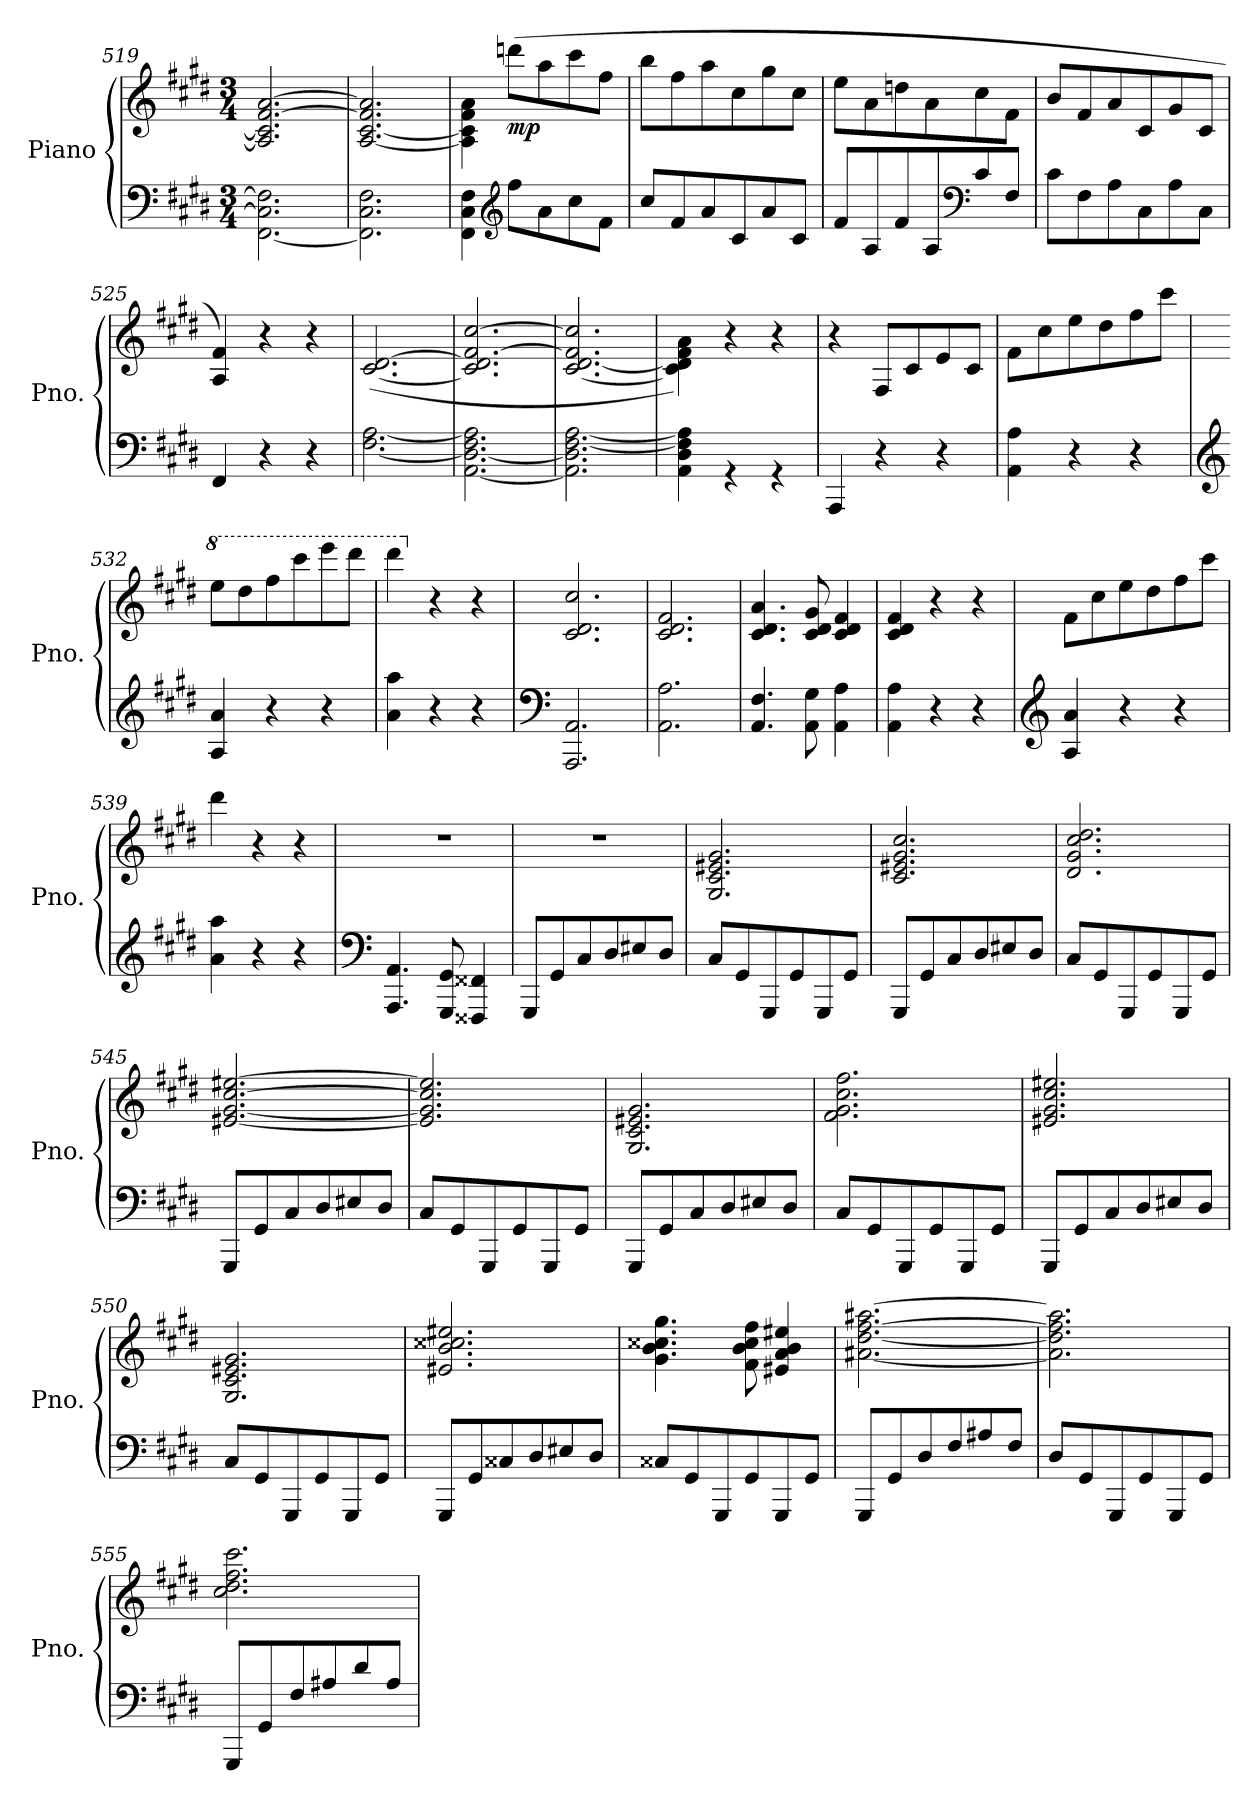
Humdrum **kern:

**kern	**kern	**dynam
*part1	*part1	*part1
*staff2	*staff1	*staff1/2
*I"Piano	*	*
*I'Pno.	*	*
*clefF4	*clefG2	*
*k[f#c#g#d#]	*k[f#c#g#d#]	*
*M3/4	*M3/4	*
=519	=519	=519
*^	*	*
2.ryy	[2.FF#\ 2.C#\] 2.F#\]	2.A/] 2.c#/] [2.f#/ [2.a/	.
=520	=520	=520	=520
2.ryy	2.FF#\] 2.C#\ 2.F#\	[2.A/ [2.c#/ 2.f#/] 2.a/]	.
=521	=521	=521	=521
*	*	*^	*
4ryy	4FF#\ 4C#\ 4F#\	4ryy	4A\] 4c#\] 4f#\ 4a\	.
*clefG2	*	*	*	*
!	!	!	!	!LO:DY:b
8ff#\L	2ryy	(>8dddn\L	2ryy	mp
8a\	.	8aa\	.	.
8cc#\	.	8ccc#\	.	.
8f#\J	.	8ff#\J	.	.
*v	*v	*	*	*
*	*v	*v	*
!!LO:PB:g=z
=522	=522	=522
8cc#/L	8bb\L	.
8f#/	8ff#\	.
8a/	8aa\	.
8c#/	8cc#\	.
8a/	8gg#\	.
8c#/J	8cc#\J	.
=523	=523	=523
8f#/L	8ee\L	.
8A/	8a\	.
8f#/	8ddn\	.
8A/	8a\	.
*clefF4	*	*
8c#/	8cc#\	.
8F#/J	8f#\J	.
=524	=524	=524
8c#\L	8b/L	.
8F#\	8f#/	.
8A\	8a/	.
8C#\	8c#/	.
8A\	8g#/	.
8C#\J	8c#/J	.
=525	=525	=525
4FF#/	4A/ 4f#/)	.
4r	4r	.
4r	4r	.
=526	=526	=526
*^	*	*
2.ryy	[2.F#\ [2.A\	([2.c#/ [2.d#/	.
=527	=527	=527	=527
2.ryy	[2.AA\ [2.D#\ 2.F#\] 2.A\]	2.c#/] 2.d#/] [2.f#/ [2.cc#/	.
=528	=528	=528	=528
2.ryy	2.AA\] 2.D#\] [2.F#\ [2.A\	[2.c#/ [2.d#/ 2.f#/] 2.cc#/]	.
=529	=529	=529	=529
*	*	*^	*
2.ryy	4AA\ 4D#\ 4F#\] 4A\]	4ryy	4c#\] 4d#\] 4f#\ 4a\)	.
.	4r	4r	2ryy	.
.	4r	4r	.	.
*v	*v	*	*	*
*	*v	*v	*
!!LO:LB:g=z
=530	=530	=530
4AAA/	4r	.
4r	8F#/L	.
.	8c#/	.
4r	8e/	.
.	8c#/J	.
=531	=531	=531
4AA\ 4A\	8f#\L	.
.	8cc#\	.
4r	8ee\	.
.	8dd#\	.
4r	8ff#\	.
.	8ccc#\J	.
=532	=532	=532
*clefG2	*	*
*	*8va	*
4A/ 4a/	8eee\L	.
.	8ddd#\	.
4r	8fff#\	.
.	8cccc#\	.
4r	8eeee\	.
.	8dddd#\J	.
=533	=533	=533
4a\ 4aa\	4dddd#\	.
*	*X8va	*
4r	4r	.
4r	4r	.
=534	=534	=534
*clefF4	*	*
2.AAA/ 2.AA/	2.c#/ 2.d#/ 2.cc#/	.
=535	=535	=535
2.AA\ 2.A\	2.c#/ 2.d#/ 2.f#/	.
=536	=536	=536
4.AA/ 4.F#/	4.c#/ 4.d#/ 4.a/	.
8AA\ 8G#\	8c#/ 8d#/ 8g#/	.
4AA\ 4A\	4c#/ 4d#/ 4f#/	.
!!LO:LB:g=z
=537	=537	=537
4AA\ 4A\	4c#/ 4d#/ 4f#/	.
4r	4r	.
4r	4r	.
=538	=538	=538
*clefG2	*	*
4A/ 4a/	8f#\L	.
.	8cc#\	.
4r	8ee\	.
.	8dd#\	.
4r	8ff#\	.
.	8ccc#\J	.
=539	=539	=539
4a\ 4aa\	4ddd#\	.
4r	4r	.
4r	4r	.
=540	=540	=540
*clefF4	*	*
4.AAA/ 4.AA/	2.r	.
8GGG#/ 8GG#/	.	.
4FFF##X/ 4FF##X/	.	.
=541	=541	=541
8GGG#/L	2.r	.
8GG#/	.	.
8C#/	.	.
8D#/	.	.
8E#X/	.	.
8D#/J	.	.
=542	=542	=542
8C#/L	2.G#/ 2.c#/ 2.e#X/ 2.g#/	.
8GG#/	.	.
8GGG#/	.	.
8GG#/	.	.
8GGG#/	.	.
8GG#/J	.	.
!!LO:LB:g=z
=543	=543	=543
8GGG#/L	2.c#/ 2.e#X/ 2.g#/ 2.cc#/	.
8GG#/	.	.
8C#/	.	.
8D#/	.	.
8E#X/	.	.
8D#/J	.	.
=544	=544	=544
8C#/L	2.d#/ 2.g#/ 2.cc#/ 2.dd#/	.
8GG#/	.	.
8GGG#/	.	.
8GG#/	.	.
8GGG#/	.	.
8GG#/J	.	.
=545	=545	=545
8GGG#/L	[2.e#X/ [2.g#/ [2.cc#/ [2.ee#X/	.
8GG#/	.	.
8C#/	.	.
8D#/	.	.
8E#X/	.	.
8D#/J	.	.
=546	=546	=546
8C#/L	2.e#/] 2.g#/] 2.cc#/] 2.ee#/]	.
8GG#/	.	.
8GGG#/	.	.
8GG#/	.	.
8GGG#/	.	.
8GG#/J	.	.
=547	=547	=547
8GGG#/L	2.G#/ 2.c#/ 2.e#X/ 2.g#/	.
8GG#/	.	.
8C#/	.	.
8D#/	.	.
8E#X/	.	.
8D#/J	.	.
=548	=548	=548
8C#/L	2.f#\ 2.g#\ 2.cc#\ 2.ff#\	.
8GG#/	.	.
8GGG#/	.	.
8GG#/	.	.
8GGG#/	.	.
8GG#/J	.	.
!!LO:LB:g=z
=549	=549	=549
8GGG#/L	2.e#X/ 2.g#/ 2.cc#/ 2.ee#X/	.
8GG#/	.	.
8C#/	.	.
8D#/	.	.
8E#X/	.	.
8D#/J	.	.
=550	=550	=550
8C#/L	2.G#/ 2.c#/ 2.e#X/ 2.g#/	.
8GG#/	.	.
8GGG#/	.	.
8GG#/	.	.
8GGG#/	.	.
8GG#/J	.	.
=551	=551	=551
8GGG#/L	2.e#X/ 2.b/ 2.cc##X/ 2.ee#X/	.
8GG#/	.	.
8C##X/	.	.
8D#/	.	.
8E#X/	.	.
8D#/J	.	.
=552	=552	=552
8C##X/L	4.g#\ 4.b\ 4.cc##X\ 4.gg#\	.
8GG#/	.	.
8GGG#/	.	.
8GG#/	8f#\ 8b\ 8cc##\ 8ff#\	.
8GGG#/	4e#X/ 4a/ 4b/ 4ee#X/	.
8GG#/J	.	.
=553	=553	=553
8GGG#/L	[2.a#X\ [2.dd#\ [2.ff#\ [2.aa#X\	.
8GG#/	.	.
8D#/	.	.
8F#/	.	.
8A#X/	.	.
8F#/J	.	.
!!LO:PB:g=z
=554	=554	=554
8D#/L	2.a#\] 2.dd#\] 2.ff#\] 2.aa#\]	.
8GG#/	.	.
8GGG#/	.	.
8GG#/	.	.
8GGG#/	.	.
8GG#/J	.	.
=555	=555	=555
8GGG#/L	2.cc#\ 2.dd#\ 2.ff#\ 2.ccc#\	.
8GG#/	.	.
8F#/	.	.
8A#X/	.	.
8d#/	.	.
8A#/J	.	.
=	=	=
*-	*-	*-
